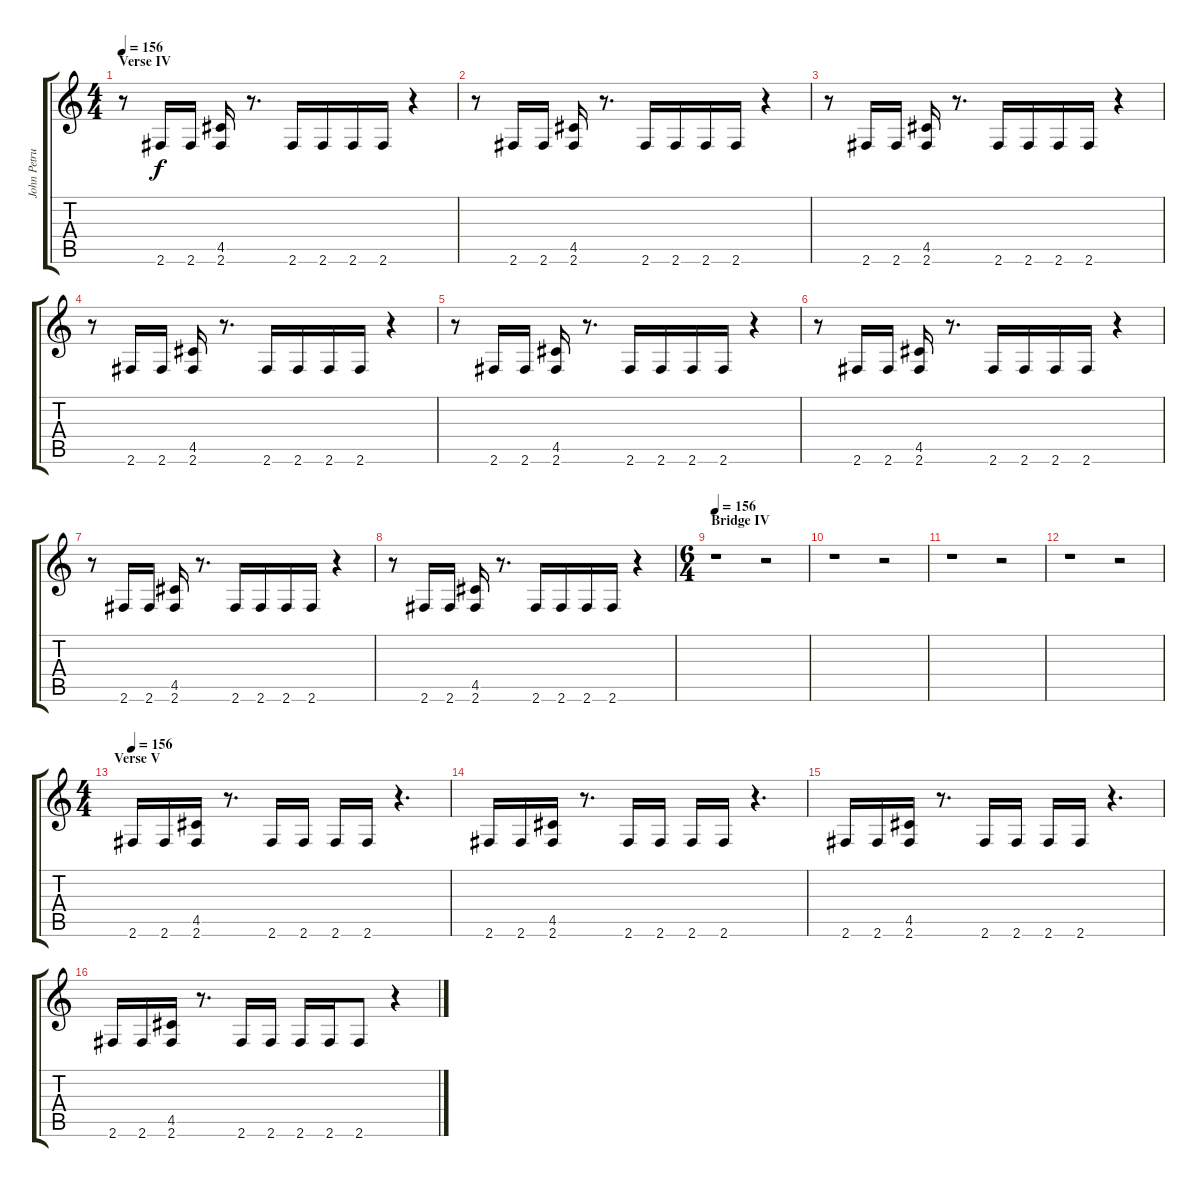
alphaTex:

\track ("John Petrucci  (Dist.) 2" "John Petru") {instrument distortionguitar}
\staff {score tabs}
\tuning (E4 B3 G3 D3 A2 E2) {hide}
\ts (4 4)
\section ("" "Verse IV")
\tempo 156
\clef g2
\ks c
r.8{dy f} 2.6.16 2.6.16 (4.5 2.6).16 r.8{d} 2.6.16 2.6.16 2.6.16 2.6.16 r.4 |
r.8 2.6.16 2.6.16 (4.5 2.6).16 r.8{d} 2.6.16 2.6.16 2.6.16 2.6.16 r.4 |
r.8 2.6.16 2.6.16 (4.5 2.6).16 r.8{d} 2.6.16 2.6.16 2.6.16 2.6.16 r.4 |
r.8 2.6.16 2.6.16 (4.5 2.6).16 r.8{d} 2.6.16 2.6.16 2.6.16 2.6.16 r.4 |
r.8 2.6.16 2.6.16 (4.5 2.6).16 r.8{d} 2.6.16 2.6.16 2.6.16 2.6.16 r.4 |
r.8 2.6.16 2.6.16 (4.5 2.6).16 r.8{d} 2.6.16 2.6.16 2.6.16 2.6.16 r.4 |
r.8 2.6.16 2.6.16 (4.5 2.6).16 r.8{d} 2.6.16 2.6.16 2.6.16 2.6.16 r.4 |
r.8 2.6.16 2.6.16 (4.5 2.6).16 r.8{d} 2.6.16 2.6.16 2.6.16 2.6.16 r.4 |
\ts (6 4)
\section ("" "Bridge IV")
\tempo 156
r.1 r.2 |
r.1 r.2 |
r.1 r.2 |
r.1 r.2 |
\ts (4 4)
\section ("" "Verse V")
\tempo 156
2.6.16 2.6.16 (4.5 2.6).16 r.8{d} 2.6.16 2.6.16 2.6.16 2.6.16 r.4{d} |
2.6.16 2.6.16 (4.5 2.6).16 r.8{d} 2.6.16 2.6.16 2.6.16 2.6.16 r.4{d} |
2.6.16 2.6.16 (4.5 2.6).16 r.8{d} 2.6.16 2.6.16 2.6.16 2.6.16 r.4{d} |
2.6.16 2.6.16 (4.5 2.6).16 r.8{d} 2.6.16 2.6.16 2.6.16 2.6.16 2.6.8 r.4
